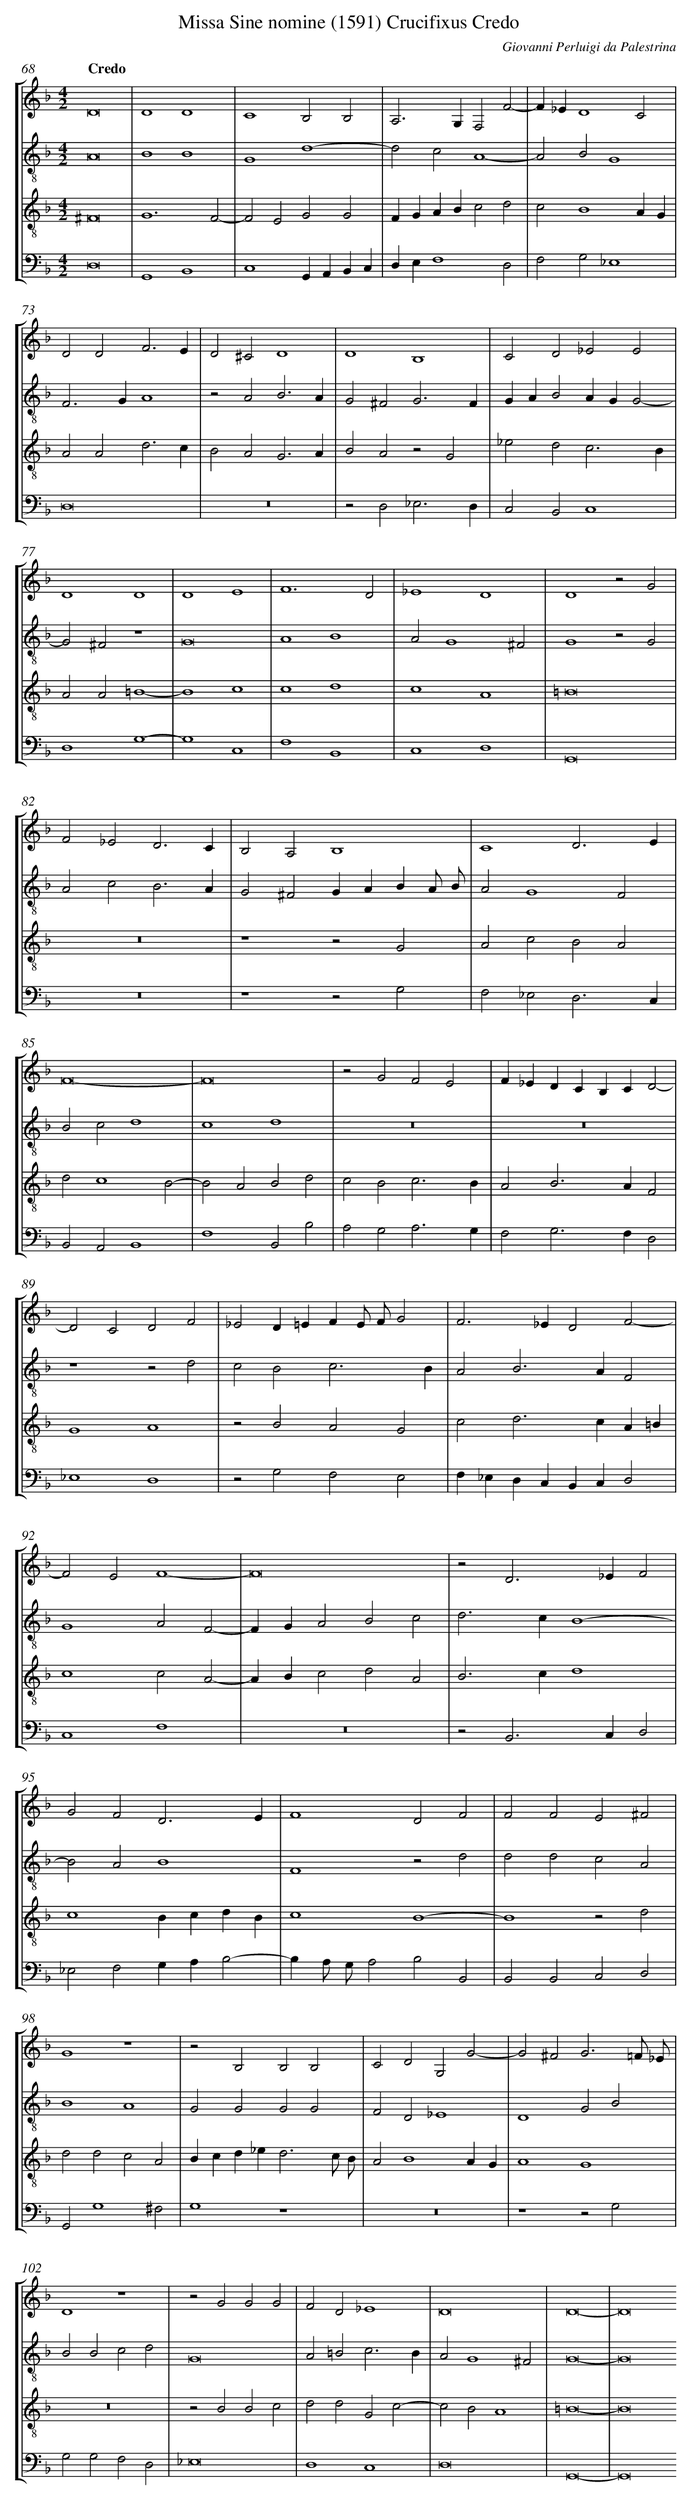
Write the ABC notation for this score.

X:1
T: Missa Sine nomine (1591) Crucifixus Credo
C: Giovanni Perluigi da Palestrina
L: 1/4
M: 4/2
Q: "Credo"
%%staves [1 2 3 4]
V: 1 clef=treble
V: 2 clef=treble-8
V: 3 clef=treble-8
V: 4 clef=bass
K: F
[V:1] D8 |
[V:2] A8 |
[V:3] ^F8 |
[V:4] D,8 |
[V:1] D4D4 |
[V:2] B4B4 |
[V:3] G6F2- |
[V:4] G,,4B,,4 |
[V:1] C4B,2B,2 |
[V:2] G4d4- |
[V:3] F2E2G2G2 |
[V:4] C,4G,,A,,B,,C, |
[V:1] A,2>G,2F,2F2- |
[V:2] d2c2A4- |
[V:3] FGABc2d2 |
[V:4] D,E,F,4D,2 |
[V:1] F_ED4C2 |
[V:2] A2B2G4 |
[V:3] c2B4AG |
[V:4] F,2G,2_E,4 |
[V:1] D2D2F3E |
[V:2] F2>G2A4 |
[V:3] A2A2d3c |
[V:4] D,8 |
[V:1] D2^C2D4 |
[V:2] z2A2B3A |
[V:3] B2A2G3A |
[V:4] z8 |
[V:1] D4B,4 |
[V:2] G2^F2G3F |
[V:3] B2A2z2G2 |
[V:4] z2D,2_E,3D, |
[V:1] C2D2_E2E2 |
[V:2] GAB2AGG2- |
[V:3] _e2d2c3B |
[V:4] C,2B,,2C,4 |
[V:1] D4D4 |
[V:2] G2^F2z4 |
[V:3] A2A2=B4- |
[V:4] D,4G,4- |
[V:1] D4E4 |
[V:2] G8 |
[V:3] B4c4 |
[V:4] G,4C,4 |
[V:1] F6D2 |
[V:2] A4B4 |
[V:3] c4d4 |
[V:4] F,4B,,4 |
[V:1] _E4D4 |
[V:2] A2G4^F2 |
[V:3] c4A4 |
[V:4] C,4D,4 |
[V:1] D4z2G2 |
[V:2] G4z2G2 |
[V:3] =B8 |
[V:4] G,,8 |
[V:1] F2_E2D3C |
[V:2] A2c2B3A |
[V:3] z8 |
[V:4] z8 |
[V:1] B,2A,2B,4 |
[V:2] G2^F2GABA/ B/ |
[V:3] z4z2G2 |
[V:4] z4z2G,2 |
[V:1] C4D3E |
[V:2] A2G4F2 |
[V:3] A2c2B2A2 |
[V:4] F,2_E,2D,3C, |
[V:1] F8- |
[V:2] B2c2d4 |
[V:3] d2c4B2- |
[V:4] B,,2A,,2B,,4 |
[V:1] F8 |
[V:2] c4d4 |
[V:3] B2A2B2d2 |
[V:4] F,4B,,2B,2 |
[V:1] z2G2F2E2 |
[V:2] z8 |
[V:3] c2B2c3B |
[V:4] A,2G,2A,3G, |
[V:1] F_EDCB,CD2- |
[V:2] z8 |
[V:3] A2B2>A2F2 |
[V:4] F,2G,2>F,2D,2 |
[V:1] D2C2D2F2 |
[V:2] z4z2d2 |
[V:3] G4A4 |
[V:4] _E,4D,4 |
[V:1] _E2D=EFE/ F/G2 |
[V:2] c2B2c3B |
[V:3] z2B2A2G2 |
[V:4] z2G,2F,2E,2 |
[V:1] F2>_E2D2F2- |
[V:2] A2B2>A2F2 |
[V:3] c2d2>c2A=B |
[V:4] F,_E,D,C,B,,C,D,2 |
[V:1] F2E2F4- |
[V:2] G4A2F2- |
[V:3] c4c2A2- |
[V:4] C,4F,4 |
[V:1] F8 |
[V:2] FGA2B2c2 |
[V:3] ABc2d2A2 |
[V:4] z8 |
[V:1] z2D2>_E2F2 |
[V:2] d2>c2B4- |
[V:3] B2>c2d4 |
[V:4] z2B,,2>C,2D,2 |
[V:1] G2F2D3E |
[V:2] B2A2B4 |
[V:3] c4BcdB |
[V:4] _E,2F,2G,A,B,2- |
[V:1] F4D2F2 |
[V:2] F4z2d2 |
[V:3] c4B4- |
[V:4] B,A,/ G,/A,2B,2B,,2 |
[V:1] F2F2E2^F2 |
[V:2] d2d2c2A2 |
[V:3] B4z2d2 |
[V:4] B,,2B,,2C,2D,2 |
[V:1] G4z4 |
[V:2] B4A4 |
[V:3] d2d2c2A2 |
[V:4] G,,2G,4^F,2 |
[V:1] z2B,2B,2B,2 |
[V:2] G2G2G2G2 |
[V:3] Bcd_e2<d2c/ B/ |
[V:4] G,4z4 |
[V:1] C2D2G,2G2- |
[V:2] F2D2_E4 |
[V:3] A2B4AG |
[V:4] z8 |
[V:1] G2^F2G3=F/ _E/ |
[V:2] D4G2B2 |
[V:3] A4G4 |
[V:4] z4z2G,2 |
[V:1] D4z4 |
[V:2] B2B2c2d2 |
[V:3] z8 |
[V:4] G,2G,2F,2D,2 |
[V:1] z2G2G2G2 |
[V:2] G8 |
[V:3] z2B2B2c2 |
[V:4] _E,8 |
[V:1] F2D2_E4 |
[V:2] A2=B2c3B |
[V:3] d2d2G2c2- |
[V:4] D,4C,4 |
[V:1] D8 |
[V:2] A2G4^F2 |
[V:3] c2B2A4 |
[V:4] D,8 |
[V:1] D8- |
[V:2] G8- |
[V:3] =B8- |
[V:4] G,,8- |
[V:1] D8
[V:2] G8
[V:3] B8
[V:4] G,,8
